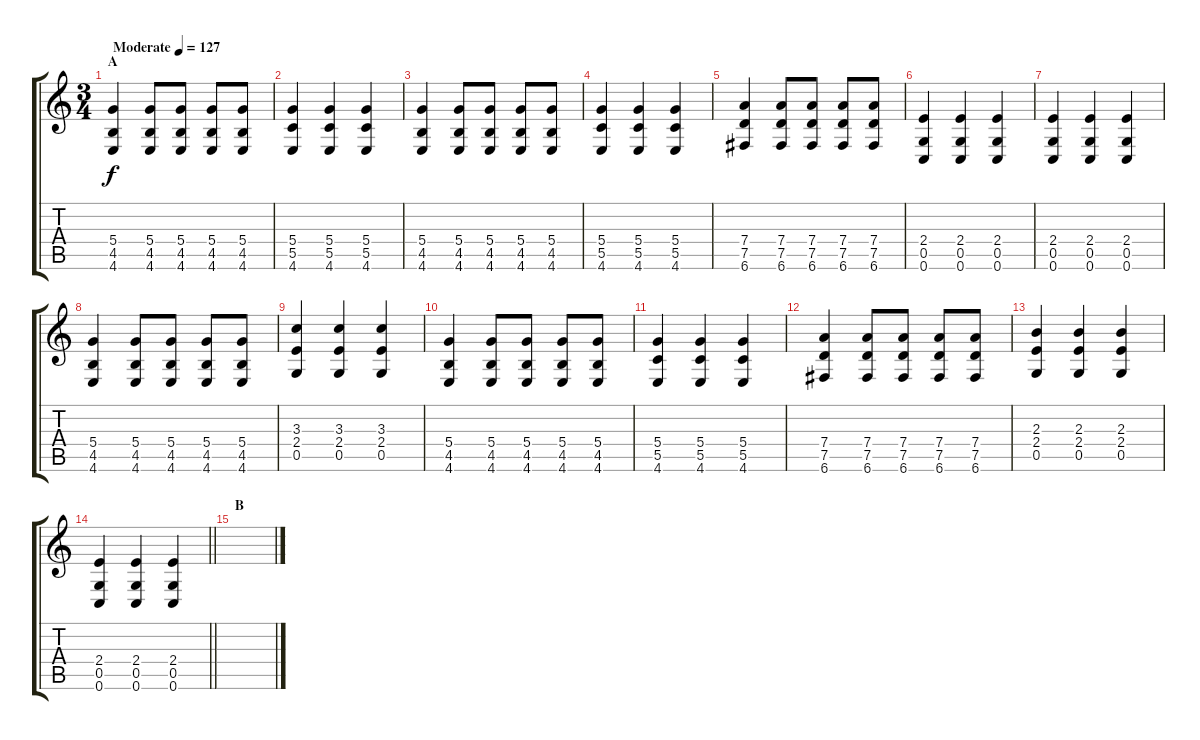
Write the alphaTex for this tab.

\track "" {solo instrument distortionguitar}
\staff {score tabs}
\tuning (G4 E4 A3 D3 G2 C2) {hide}
\ts (3 4)
\section ("" "A")
\tempo (127 "Moderate")
\clef g2
\ks c
(5.4 4.5 4.6).4{dy f instrument distortionguitar} (5.4 4.5 4.6).8 (5.4 4.5 4.6).8 (5.4 4.5 4.6).8 (5.4 4.5 4.6).8 |
(5.4 5.5 4.6).4 (5.4 5.5 4.6).4 (5.4 5.5 4.6).4 |
(5.4 4.5 4.6).4 (5.4 4.5 4.6).8 (5.4 4.5 4.6).8 (5.4 4.5 4.6).8 (5.4 4.5 4.6).8 |
(5.4 5.5 4.6).4 (5.4 5.5 4.6).4 (5.4 5.5 4.6).4 |
(7.4 7.5 6.6).4 (7.4 7.5 6.6).8 (7.4 7.5 6.6).8 (7.4 7.5 6.6).8 (7.4 7.5 6.6).8 |
(2.4 0.5 0.6).4 (2.4 0.5 0.6).4 (2.4 0.5 0.6).4 |
(2.4 0.5 0.6).4 (2.4 0.5 0.6).4 (2.4 0.5 0.6).4 |
(5.4 4.5 4.6).4 (5.4 4.5 4.6).8 (5.4 4.5 4.6).8 (5.4 4.5 4.6).8 (5.4 4.5 4.6).8 |
(3.3 2.4 0.5).4 (3.3 2.4 0.5).4 (3.3 2.4 0.5).4 |
(5.4 4.5 4.6).4 (5.4 4.5 4.6).8 (5.4 4.5 4.6).8 (5.4 4.5 4.6).8 (5.4 4.5 4.6).8 |
(5.4 5.5 4.6).4 (5.4 5.5 4.6).4 (5.4 5.5 4.6).4 |
(7.4 7.5 6.6).4 (7.4 7.5 6.6).8 (7.4 7.5 6.6).8 (7.4 7.5 6.6).8 (7.4 7.5 6.6).8 |
(2.3 2.4 0.5).4 (2.3 2.4 0.5).4 (2.3 2.4 0.5).4 |
\barLineRight lightlight
(2.4 0.5 0.6).4 (2.4 0.5 0.6).4 (2.4 0.5 0.6).4 |
\section ("" "B")
